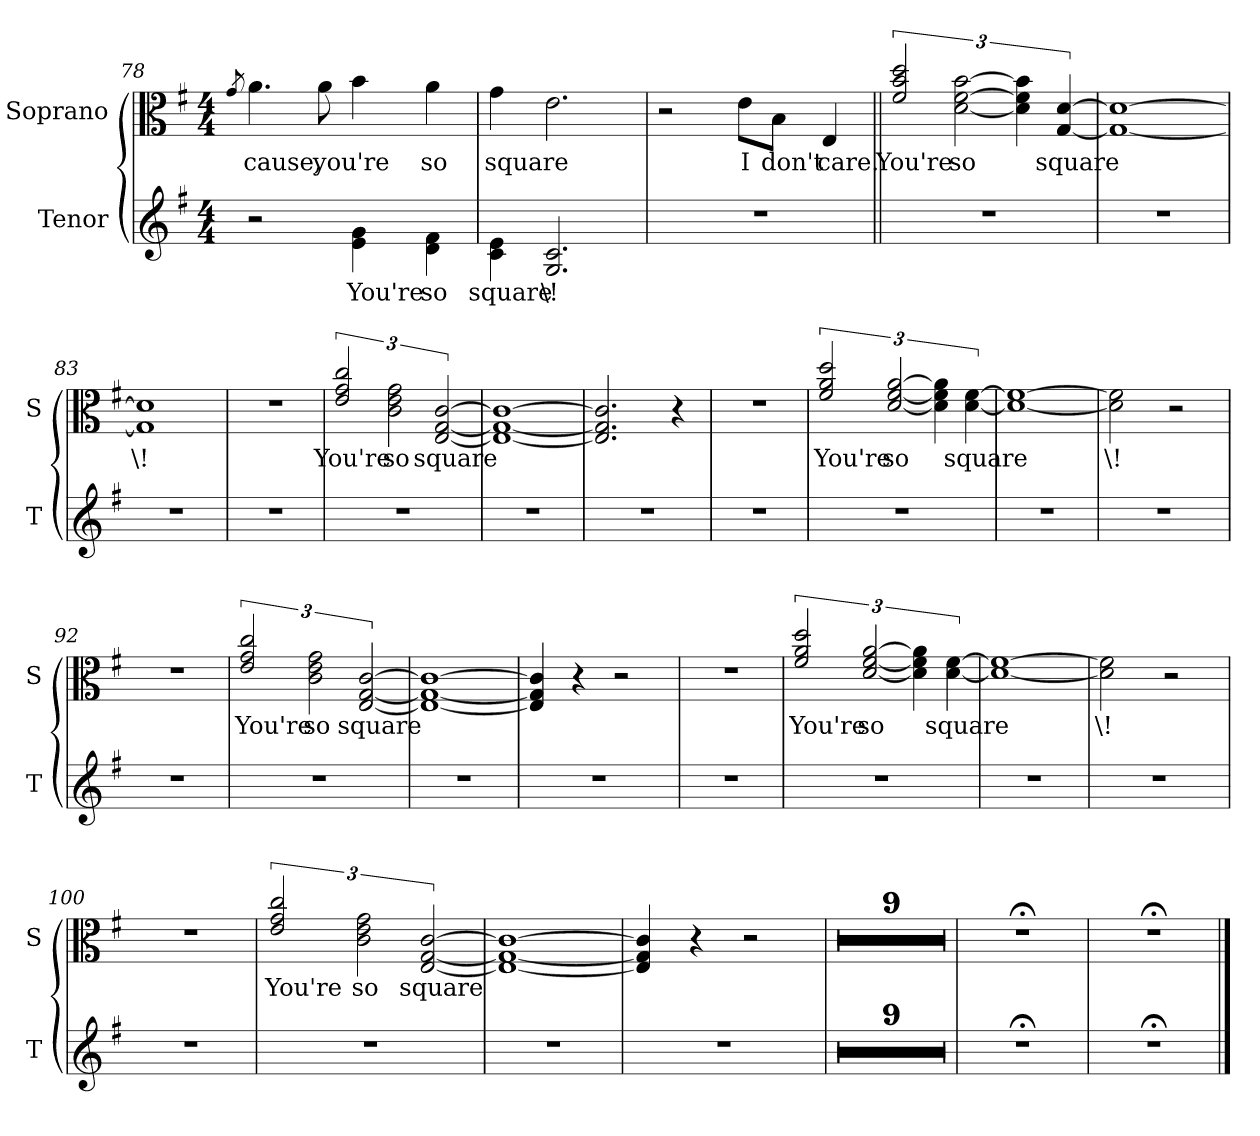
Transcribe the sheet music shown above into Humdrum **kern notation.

**kern	**text	**kern	**text
*part2	*part2	*part1	*part1
*staff2	*staff2	*staff1	*staff1
*I"Tenor	*	*I"Soprano	*
*I'T	*	*I'S	*
*clefG2	*	*clefC3	*
*k[f#]	*	*k[f#]	*
*G:	*	*G:	*
*M4/4	*	*M4/4	*
=78	=78	=78	=78
.	.	8qg/	.
!	!	!	!LO:LY:b
2r	.	4.a\	-cause,
!	!	!	!LO:LY:b
.	.	8a\	you're
!	!LO:LY:b	!	!
4e\ 4g\	You're	4b\	.
!	!LO:LY:b	!	!LO:LY:b
4d\ 4f#\	so	4a\	so
=79	=79	=79	=79
!	!LO:LY:b	!	!LO:LY:b
4c\ 4e\	square	4g\	square
!	!LO:LY:b	!	!
2.G/ 2.c/	\!	2.e\	.
=80	=80	=80	=80
1r	.	2r	.
!	!	!LO:N:head=solid	!LO:LY:b
.	.	8e\L	I
!	!	!LO:N:head=solid	!LO:LY:b
.	.	8B\J	don't
!	!	!LO:N:head=solid	!LO:LY:b
.	.	4E/	care.
=81||	=81||	=81||	=81||
!	!	!	!LO:LY:b
1r	.	3f#/ 3b/ 3dd/	You're
!	!	!	!LO:LY:b
.	.	[3d\ [3f#\ [3b\	so
.	.	6d\] 6f#\] 6b\]	.
!	!	!	!LO:LY:b
.	.	[6G/ [6d/	square
!!LO:LB:g=z
=82	=82	=82	=82
1r	.	1G_ 1d_	.
=83	=83	=83	=83
!	!	!	!LO:LY:b
1r	.	1G] 1d]	\!
=84	=84	=84	=84
1r	.	1r	.
=85	=85	=85	=85
!	!	!	!LO:LY:b
1r	.	3e/ 3g/ 3cc/	You're
!	!	!	!LO:LY:b
.	.	3c\ 3e\ 3g\	so
!	!	!	!LO:LY:b
.	.	[3E/ [3G/ [3c/	square
=86	=86	=86	=86
1r	.	1E_ 1G_ 1c_	.
=87	=87	=87	=87
1r	.	2.E/] 2.G/] 2.c/]	.
.	.	4r	.
=88	=88	=88	=88
1r	.	1r	.
=89	=89	=89	=89
!	!	!	!LO:LY:b
1r	.	3f#/ 3a/ 3dd/	You're
!	!	!	!LO:LY:b
.	.	[3d/ [3f#/ [3a/	so
.	.	6d\] 6f#\] 6a\]	.
!	!	!	!LO:LY:b
.	.	[6d\ [6f#\	square
=90	=90	=90	=90
1r	.	1d_ 1f#_	.
=91	=91	=91	=91
!	!	!	!LO:LY:b
1r	.	2d\] 2f#\]	\!
.	.	2r	.
!!LO:PB:g=z
=92	=92	=92	=92
1r	.	1r	.
=93	=93	=93	=93
!	!	!	!LO:LY:b
1r	.	3e/ 3g/ 3cc/	You're
!	!	!	!LO:LY:b
.	.	3c\ 3e\ 3g\	so
!	!	!	!LO:LY:b
.	.	[3E/ [3G/ [3c/	square
=94	=94	=94	=94
1r	.	1E_ 1G_ 1c_	.
=95	=95	=95	=95
1r	.	4E/] 4G/] 4c/]	.
.	.	4r	.
.	.	2r	.
=96	=96	=96	=96
1r	.	1r	.
=97	=97	=97	=97
!	!	!	!LO:LY:b
1r	.	3f#/ 3a/ 3dd/	You're
!	!	!	!LO:LY:b
.	.	[3d/ [3f#/ [3a/	so
.	.	6d\] 6f#\] 6a\]	.
!	!	!	!LO:LY:b
.	.	[6d\ [6f#\	square
=98	=98	=98	=98
1r	.	1d_ 1f#_	.
=99	=99	=99	=99
!	!	!	!LO:LY:b
1r	.	2d\] 2f#\]	\!
.	.	2r	.
=100	=100	=100	=100
1r	.	1r	.
!!LO:LB:g=z
=101	=101	=101	=101
!	!	!	!LO:LY:b
1r	.	3e/ 3g/ 3cc/	You're
!	!	!	!LO:LY:b
.	.	3c\ 3e\ 3g\	so
!	!	!	!LO:LY:b
.	.	[3E/ [3G/ [3c/	square
=102	=102	=102	=102
1r	.	1E_ 1G_ 1c_	.
=103	=103	=103	=103
1r	.	4E/] 4G/] 4c/]	.
.	.	4r	.
.	.	2r	.
=104	=104	=104	=104
1r	.	1r	.
=105	=105	=105	=105
1r	.	1r	.
=106	=106	=106	=106
1r	.	1r	.
=107	=107	=107	=107
1r	.	1r	.
=108	=108	=108	=108
1r	.	1r	.
=109	=109	=109	=109
1r	.	1r	.
=110	=110	=110	=110
1r	.	1r	.
=111	=111	=111	=111
1r	.	1r	.
=112	=112	=112	=112
1r	.	1r	.
=112X1	=112X1	=112X1	=112X1
1r;<	.	1r;<	.
=112X2	=112X2	=112X2	=112X2
1r;<	.	1r;<	.
==	==	==	==
*-	*-	*-	*-
